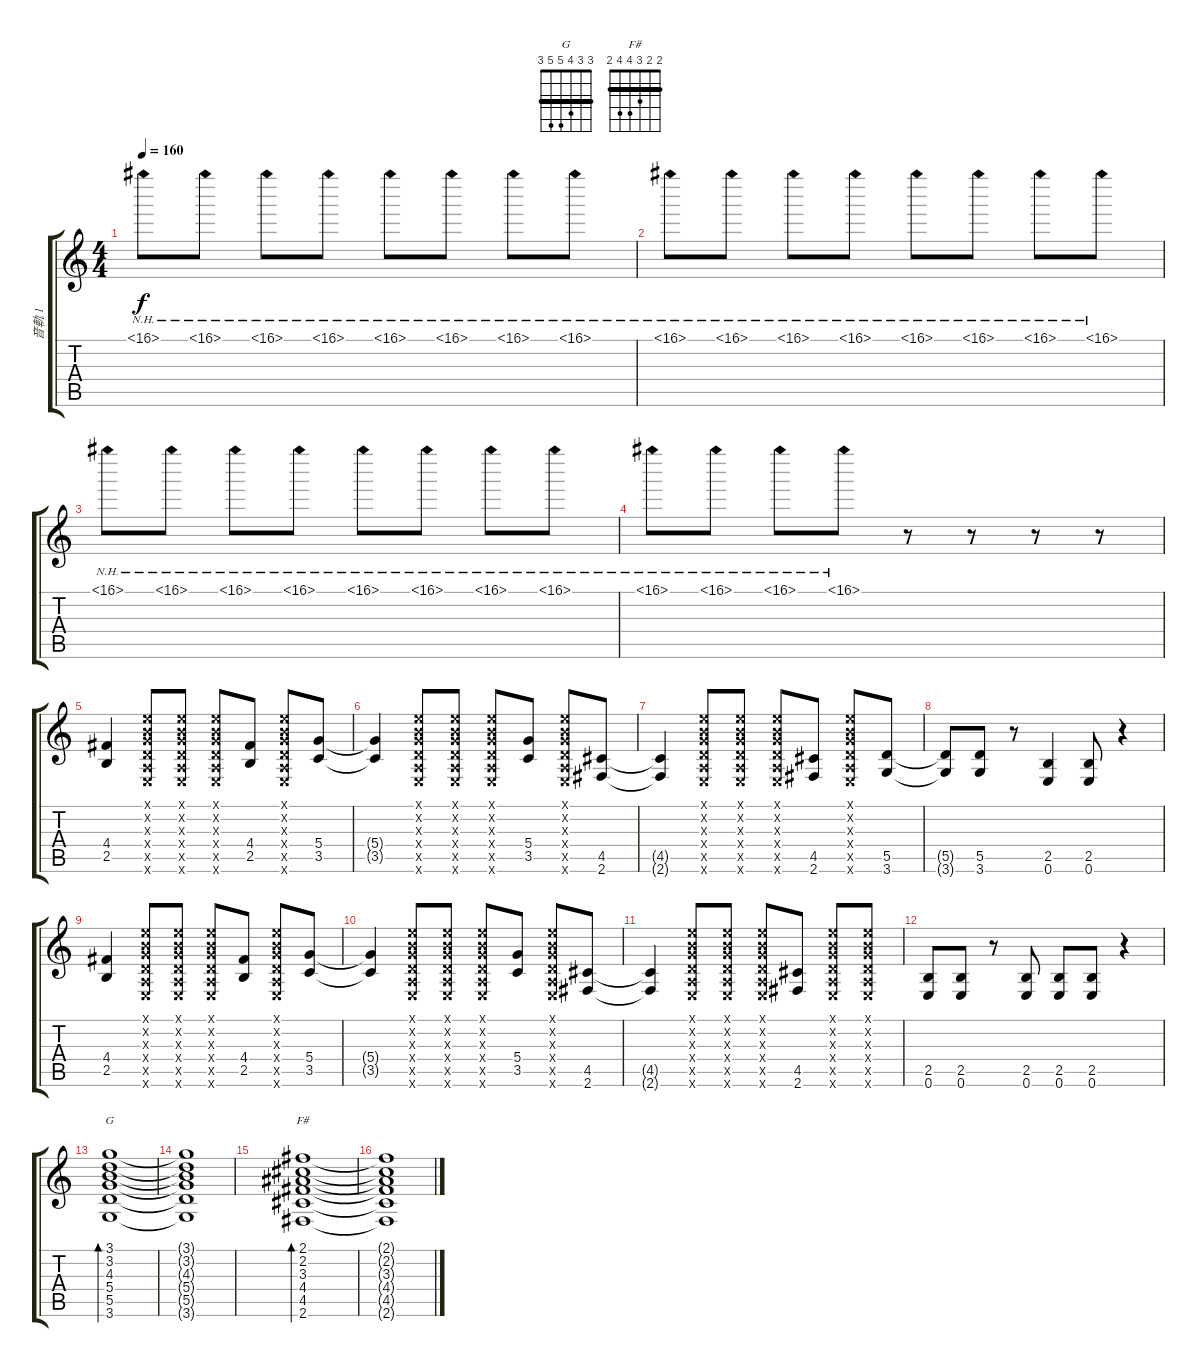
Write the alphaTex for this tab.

\track ("音軌 1" "音軌 1") {instrument overdrivenguitar}
\staff {score tabs}
\tuning (E4 B3 G3 D3 A2 E2) {hide}
\chord ("G" 3 3 4 5 5 3) {barre 3}
\chord ("F#" 2 2 3 4 4 2) {barre 2}
\ts (4 4)
\tempo 160
\clef g2
\ks c
16.1{nh}.8{dy f} 16.1{nh}.8 16.1{nh}.8 16.1{nh}.8 16.1{nh}.8 16.1{nh}.8 16.1{nh}.8 16.1{nh}.8 |
16.1{nh}.8 16.1{nh}.8 16.1{nh}.8 16.1{nh}.8 16.1{nh}.8 16.1{nh}.8 16.1{nh}.8 16.1{nh}.8 |
16.1{nh}.8 16.1{nh}.8 16.1{nh}.8 16.1{nh}.8 16.1{nh}.8 16.1{nh}.8 16.1{nh}.8 16.1{nh}.8 |
16.1{nh}.8 16.1{nh}.8 16.1{nh}.8 16.1{nh}.8 r.8 r.8 r.8 r.8 |
(4.4 2.5).4 (0.1{x} 0.2{x} 0.3{x} 0.4{x} 0.5{x} 0.6{x}).8 (0.1{x} 0.2{x} 0.3{x} 0.4{x} 0.5{x} 0.6{x}).8 (0.1{x} 0.2{x} 0.3{x} 0.4{x} 0.5{x} 0.6{x}).8 (4.4 2.5).8 (0.1{x} 0.2{x} 0.3{x} 0.4{x} 0.5{x} 0.6{x}).8 (5.4 3.5).8 |
(5.4{t} 3.5{t}).4 (0.1{x} 0.2{x} 0.3{x} 0.4{x} 0.5{x} 0.6{x}).8 (0.1{x} 0.2{x} 0.3{x} 0.4{x} 0.5{x} 0.6{x}).8 (0.1{x} 0.2{x} 0.3{x} 0.4{x} 0.5{x} 0.6{x}).8 (5.4 3.5).8 (0.1{x} 0.2{x} 0.3{x} 0.4{x} 0.5{x} 0.6{x}).8 (4.5 2.6).8 |
(4.5{t} 2.6{t}).4 (0.1{x} 0.2{x} 0.3{x} 0.4{x} 0.5{x} 0.6{x}).8 (0.1{x} 0.2{x} 0.3{x} 0.4{x} 0.5{x} 0.6{x}).8 (0.1{x} 0.2{x} 0.3{x} 0.4{x} 0.5{x} 0.6{x}).8 (4.5 2.6).8 (0.1{x} 0.2{x} 0.3{x} 0.4{x} 0.5{x} 0.6{x}).8 (5.5 3.6).8 |
(5.5{t} 3.6{t}).8 (5.5 3.6).8 r.8 (2.5 0.6).4 (2.5 0.6).8 r.4 |
(4.4 2.5).4 (0.1{x} 0.2{x} 0.3{x} 0.4{x} 0.5{x} 0.6{x}).8 (0.1{x} 0.2{x} 0.3{x} 0.4{x} 0.5{x} 0.6{x}).8 (0.1{x} 0.2{x} 0.3{x} 0.4{x} 0.5{x} 0.6{x}).8 (4.4 2.5).8 (0.1{x} 0.2{x} 0.3{x} 0.4{x} 0.5{x} 0.6{x}).8 (5.4 3.5).8 |
(5.4{t} 3.5{t}).4 (0.1{x} 0.2{x} 0.3{x} 0.4{x} 0.5{x} 0.6{x}).8 (0.1{x} 0.2{x} 0.3{x} 0.4{x} 0.5{x} 0.6{x}).8 (0.1{x} 0.2{x} 0.3{x} 0.4{x} 0.5{x} 0.6{x}).8 (5.4 3.5).8 (0.1{x} 0.2{x} 0.3{x} 0.4{x} 0.5{x} 0.6{x}).8 (4.5 2.6).8 |
(4.5{t} 2.6{t}).4 (0.1{x} 0.2{x} 0.3{x} 0.4{x} 0.5{x} 0.6{x}).8 (0.1{x} 0.2{x} 0.3{x} 0.4{x} 0.5{x} 0.6{x}).8 (0.1{x} 0.2{x} 0.3{x} 0.4{x} 0.5{x} 0.6{x}).8 (4.5 2.6).8 (0.1{x} 0.2{x} 0.3{x} 0.4{x} 0.5{x} 0.6{x}).8 (0.1{x} 0.2{x} 0.3{x} 0.4{x} 0.5{x} 0.6{x}).8 |
(2.5 0.6).8 (2.5 0.6).8 r.8 (2.5 0.6).8 (2.5 0.6).8 (2.5 0.6).8 r.4 |
(3.1 3.2 4.3 5.4 5.5 3.6).1{bd 480 ch "G"} |
(3.1{t} 3.2{t} 4.3{t} 5.4{t} 5.5{t} 3.6{t}).1 |
(2.1 2.2 3.3 4.4 4.5 2.6).1{bd 480 ch "F#"} |
(2.1{t} 2.2{t} 3.3{t} 4.4{t} 4.5{t} 2.6{t}).1
